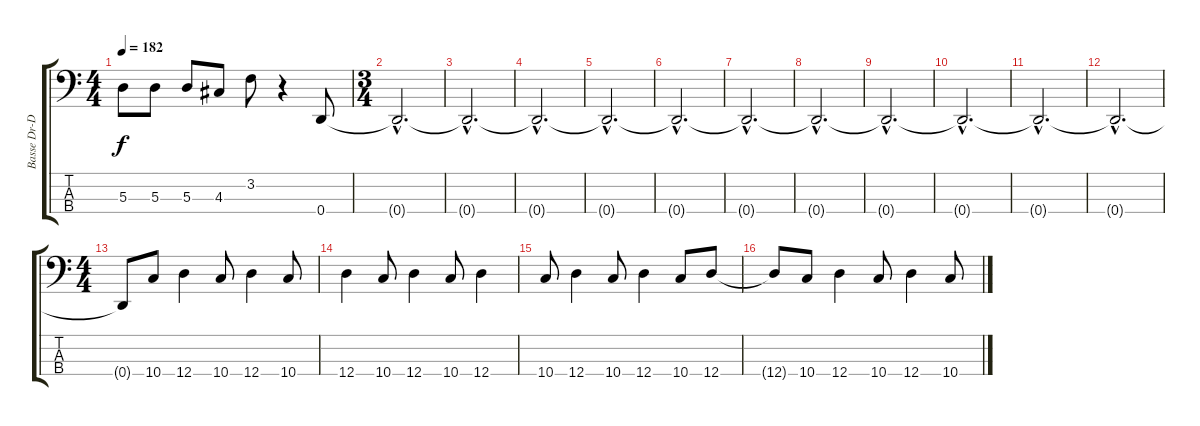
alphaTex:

\track ("Basse Dr-D" "Basse Dr-D") {instrument electricbassfinger}
\staff {score tabs}
\tuning (G2 D2 A1 D1) {hide}
\ts (4 4)
\tempo 182
\clef f4
\ks c
5.3.8{dy f} 5.3.8 5.3.8 4.3.8 3.2.8 r.4 0.4.8 |
\ts (3 4)
0.4{hac t}.2{d} |
0.4{hac t}.2{d} |
0.4{hac t}.2{d} |
0.4{hac t}.2{d} |
0.4{hac t}.2{d} |
0.4{hac t}.2{d} |
0.4{hac t}.2{d} |
0.4{hac t}.2{d} |
0.4{hac t}.2{d} |
0.4{hac t}.2{d} |
0.4{hac t}.2{d} |
\ts (4 4)
0.4{t}.8 10.4.8 12.4.4 10.4.8 12.4.4 10.4.8 |
12.4.4 10.4.8 12.4.4 10.4.8 12.4.4 |
10.4.8 12.4.4 10.4.8 12.4.4 10.4.8 12.4.8 |
12.4{t}.8 10.4.8 12.4.4 10.4.8 12.4.4 10.4.8
